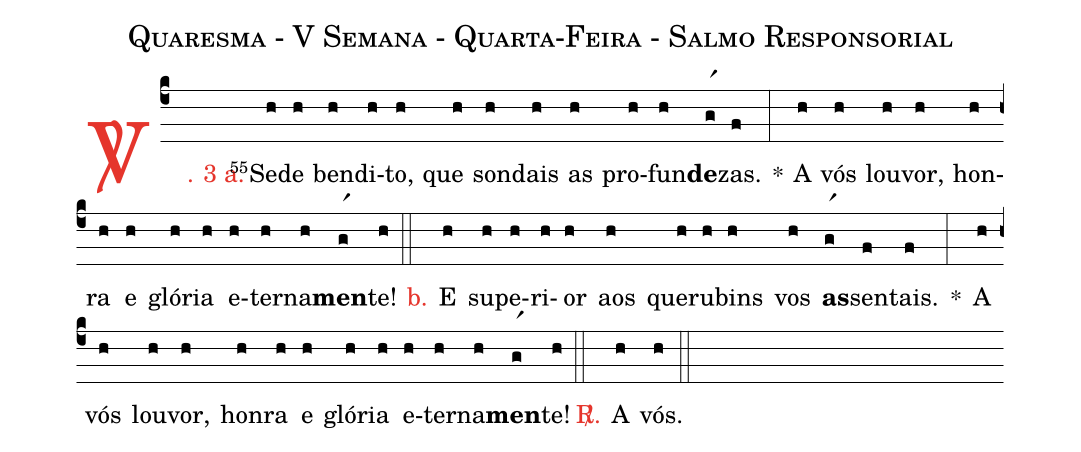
name: Quaresma - V Semana - Quarta-Feira - Salmo Responsorial;
%%
(c4)

<c><sp>V/</sp>. 3 a.</c>() <v>\VSup{55}</v>Se(h)de(h) ben(h)di(h)to,(h) que(h) son(h)dais(h) as(h) pro(h)fun(h)<b>de</b>(gr1)zas.(f) *(:)
A(h) vós(h) lou(h)vor,(h) hon(h)ra(h) e(h) gló(h)ria(h) e(h)ter(h)na(h)<b>men</b>(gr1)te!(h)

(::)

<nlba><c>b.</c>() E</nlba>(h) su(h)pe(h)ri(h)or(h) aos(h) que(h)ru(h)bins(h) vos(h) <b>as</b>(gr1)sen(f)tais.(f) *(:)
A(h) vós(h) lou(h)vor,(h) hon(h)ra(h) e(h) gló(h)ria(h) e(h)ter(h)na(h)<b>men</b>(gr1)te!(h)

(::)

<nlba><c><sp>R/</sp>.</c>() A</nlba>(h) vós.(h)

(::)
